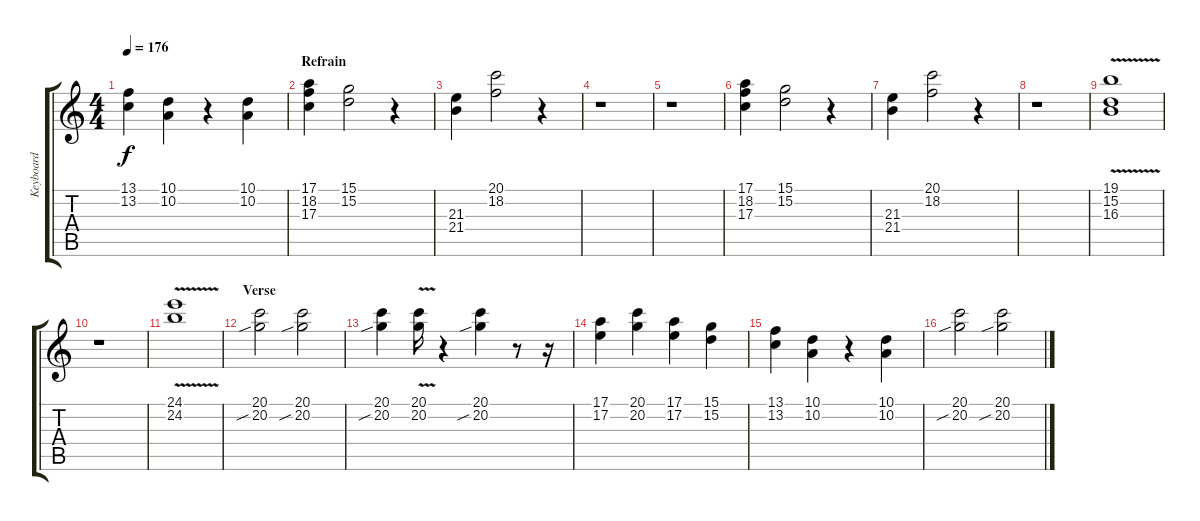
\track ("Keyboard" "Keyboard") {instrument rockorgan}
\staff {score tabs}
\tuning (E4 B3 G3 D3 A2 E2) {hide}
\ts (4 4)
\tempo 176
\clef g2
\ks c
(13.1 13.2).4{dy f} (10.1 10.2).4 r.4 (10.1 10.2).4 |
\section ("" "Refrain")
(17.1 18.2 17.3).4 (15.1 15.2).2 r.4 |
(21.3 21.4).4 (20.1 18.2).2 r.4 |
r.1 |
r.1 |
(17.1 18.2 17.3).4 (15.1 15.2).2 r.4 |
(21.3 21.4).4 (20.1 18.2).2 r.4 |
r.1 |
(19.1 15.2{v} 16.3).1 |
r.1 |
(24.1 24.2{v}).1 |
\section ("" "Verse")
(20.1 20.2{sib}).2 (20.1 20.2{sib}).2 |
(20.1 20.2{sib}).4 (20.1 20.2{v}).16 r.4 (20.1 20.2{sib}).4 r.8 r.16 |
(17.1 17.2).4 (20.1 20.2).4 (17.1 17.2).4 (15.1 15.2).4 |
(13.1 13.2).4 (10.1 10.2).4 r.4 (10.1 10.2).4 |
(20.1 20.2{sib}).2 (20.1 20.2{sib}).2
